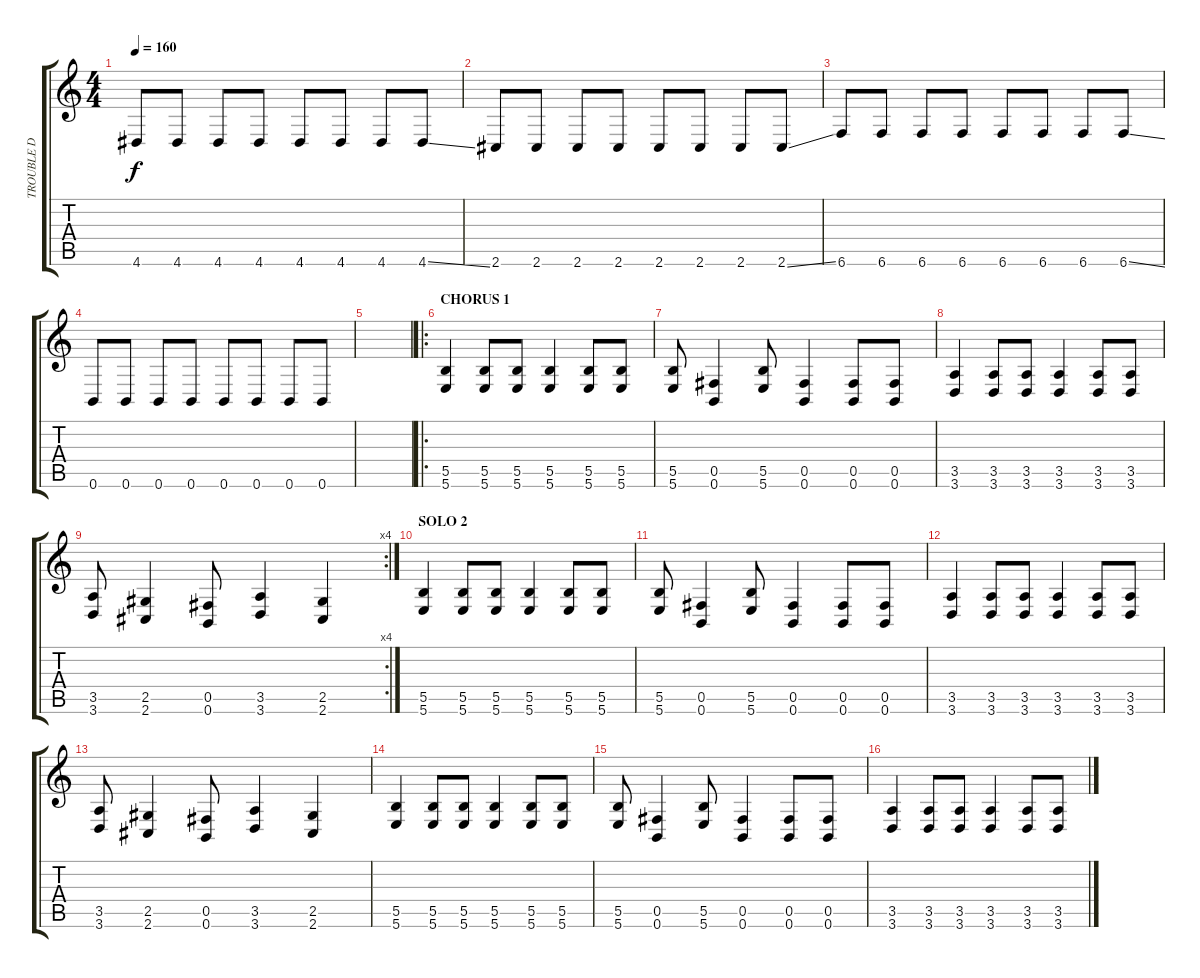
\track ("TROUBLE D" "TROUBLE D") {instrument synthbass1}
\staff {score tabs}
\tuning (Db4 Ab3 E3 B2 Gb2 B1) {hide}
\ts (4 4)
\tempo 160
\clef g2
\ks c
4.6.8{dy f} 4.6.8 4.6.8 4.6.8 4.6.8 4.6.8 4.6.8 4.6{ss}.8 |
2.6.8 2.6.8 2.6.8 2.6.8 2.6.8 2.6.8 2.6.8 2.6{ss}.8 |
6.6.8 6.6.8 6.6.8 6.6.8 6.6.8 6.6.8 6.6.8 6.6{ss}.8 |
0.6.8 0.6.8 0.6.8 0.6.8 0.6.8 0.6.8 0.6.8 0.6.8 |
|
\ro
\section ("" "CHORUS 1")
(5.5 5.6).4{instrument electricbasspick} (5.5 5.6).8 (5.5 5.6).8 (5.5 5.6).4 (5.5 5.6).8 (5.5 5.6).8 |
(5.5 5.6).8 (0.5 0.6).4 (5.5 5.6).8 (0.5 0.6).4 (0.5 0.6).8 (0.5 0.6).8 |
(3.5 3.6).4 (3.5 3.6).8 (3.5 3.6).8 (3.5 3.6).4 (3.5 3.6).8 (3.5 3.6).8 |
\rc 4
(3.5 3.6).8 (2.5 2.6).4 (0.5 0.6).8 (3.5 3.6).4 (2.5 2.6).4 |
\section ("" "SOLO 2")
(5.5 5.6).4 (5.5 5.6).8 (5.5 5.6).8 (5.5 5.6).4 (5.5 5.6).8 (5.5 5.6).8 |
(5.5 5.6).8 (0.5 0.6).4 (5.5 5.6).8 (0.5 0.6).4 (0.5 0.6).8 (0.5 0.6).8 |
(3.5 3.6).4 (3.5 3.6).8 (3.5 3.6).8 (3.5 3.6).4 (3.5 3.6).8 (3.5 3.6).8 |
(3.5 3.6).8 (2.5 2.6).4 (0.5 0.6).8 (3.5 3.6).4 (2.5 2.6).4 |
(5.5 5.6).4 (5.5 5.6).8 (5.5 5.6).8 (5.5 5.6).4 (5.5 5.6).8 (5.5 5.6).8 |
(5.5 5.6).8 (0.5 0.6).4 (5.5 5.6).8 (0.5 0.6).4 (0.5 0.6).8 (0.5 0.6).8 |
(3.5 3.6).4 (3.5 3.6).8 (3.5 3.6).8 (3.5 3.6).4 (3.5 3.6).8 (3.5 3.6).8
